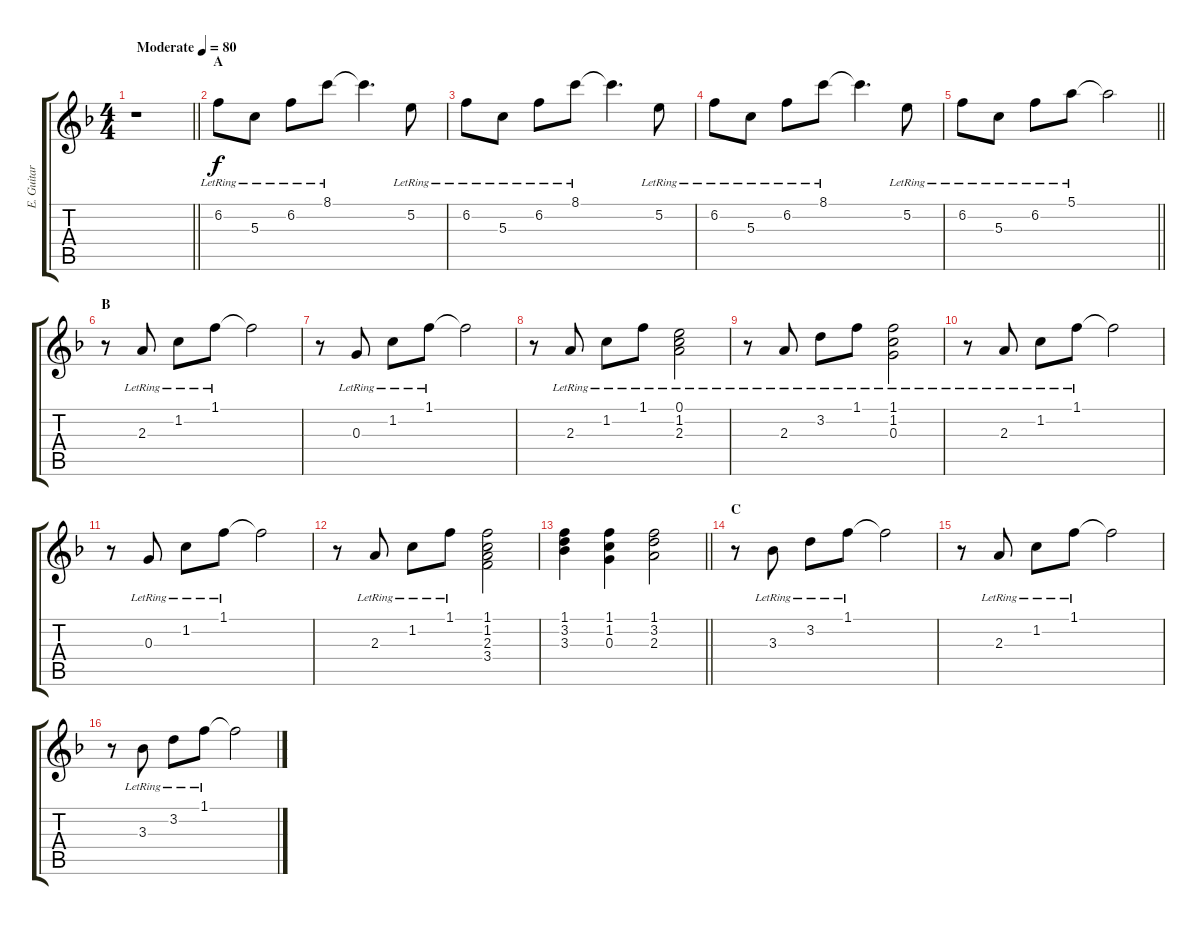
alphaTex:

\track ("E. Guitar II" "E. Guitar ") {instrument electricguitarclean}
\staff {score tabs}
\tuning (E4 B3 G3 D3 A2 E2) {hide}
\ts (4 4)
\tempo (80 "Moderate")
\clef g2
\barLineRight lightlight
\ks f
r.1{dy f instrument electricguitarclean} |
\section ("" "A")
6.2{lr}.8 5.3{lr}.8 6.2{lr}.8 8.1{lr}.8 8.1{t}.4{d} 5.2{lr}.8 |
6.2{lr}.8 5.3{lr}.8 6.2{lr}.8 8.1{lr}.8 8.1{t}.4{d} 5.2{lr}.8 |
6.2{lr}.8 5.3{lr}.8 6.2{lr}.8 8.1{lr}.8 8.1{t}.4{d} 5.2{lr}.8 |
\barLineRight lightlight
6.2{lr}.8 5.3{lr}.8 6.2{lr}.8 5.1{lr}.8 5.1{t}.2 |
\section ("" "B")
r.8 2.3{lr}.8 1.2{lr}.8 1.1{lr}.8 1.1{t}.2 |
r.8 0.3{lr}.8 1.2{lr}.8 1.1{lr}.8 1.1{t}.2 |
r.8 2.3{lr}.8 1.2{lr}.8 1.1{lr}.8 (0.1{lr} 1.2{lr} 2.3{lr}).2 |
r.8 2.3{lr}.8 3.2{lr}.8 1.1{lr}.8 (1.1{lr} 1.2{lr} 0.3{lr}).2 |
r.8 2.3{lr}.8 1.2{lr}.8 1.1{lr}.8 1.1{t}.2 |
r.8 0.3{lr}.8 1.2{lr}.8 1.1{lr}.8 1.1{t}.2 |
r.8 2.3{lr}.8 1.2{lr}.8 1.1{lr}.8 (1.1 1.2 2.3 3.4).2 |
\barLineRight lightlight
(1.1 3.2 3.3).4 (1.1 1.2 0.3).4 (1.1 3.2 2.3).2 |
\section ("" "C")
r.8 3.3{lr}.8 3.2{lr}.8 1.1{lr}.8 1.1{t}.2 |
r.8 2.3{lr}.8 1.2{lr}.8 1.1{lr}.8 1.1{t}.2 |
r.8 3.3{lr}.8 3.2{lr}.8 1.1{lr}.8 1.1{t}.2
